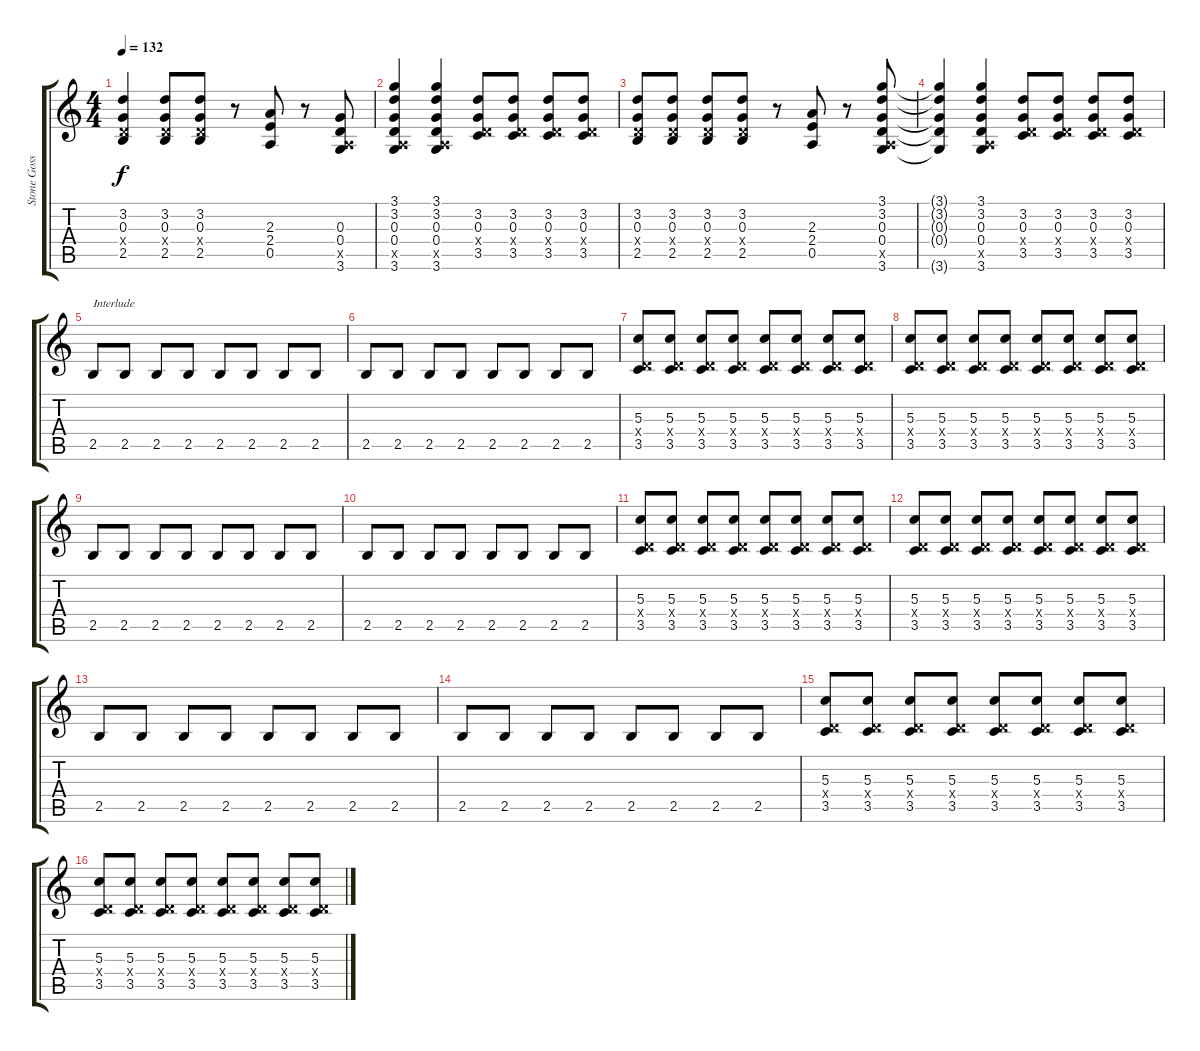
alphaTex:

\track ("Stone Gossard" "Stone Goss") {instrument distortionguitar}
\staff {score tabs}
\tuning (E4 B3 G3 D3 A2 E2) {hide}
\ts (4 4)
\tempo 132
\clef g2
\ks c
(3.2 0.3 0.4{x} 2.5).4{dy f} (3.2 0.3 0.4{x} 2.5).8 (3.2 0.3 0.4{x} 2.5).8 r.8 (2.3 2.4 0.5).8 r.8 (0.3 0.4 0.5{x} 3.6).8 |
(3.1 3.2 0.3 0.4 0.5{x} 3.6).4 (3.1 3.2 0.3 0.4 0.5{x} 3.6).4 (3.2 0.3 0.4{x} 3.5).8 (3.2 0.3 0.4{x} 3.5).8 (3.2 0.3 0.4{x} 3.5).8 (3.2 0.3 0.4{x} 3.5).8 |
(3.2 0.3 0.4{x} 2.5).8 (3.2 0.3 0.4{x} 2.5).8 (3.2 0.3 0.4{x} 2.5).8 (3.2 0.3 0.4{x} 2.5).8 r.8 (2.3 2.4 0.5).8 r.8 (3.1 3.2 0.3 0.4 0.5{x} 3.6).8 |
(3.1{t} 3.2{t} 0.3{t} 0.4{t} 3.6{t}).4 (3.1 3.2 0.3 0.4 0.5{x} 3.6).4 (3.2 0.3 0.4{x} 3.5).8 (3.2 0.3 0.4{x} 3.5).8 (3.2 0.3 0.4{x} 3.5).8 (3.2 0.3 0.4{x} 3.5).8 |
2.5.8{txt "Interlude"} 2.5.8 2.5.8 2.5.8 2.5.8 2.5.8 2.5.8 2.5.8 |
2.5.8 2.5.8 2.5.8 2.5.8 2.5.8 2.5.8 2.5.8 2.5.8 |
(5.3 0.4{x} 3.5).8 (5.3 0.4{x} 3.5).8 (5.3 0.4{x} 3.5).8 (5.3 0.4{x} 3.5).8 (5.3 0.4{x} 3.5).8 (5.3 0.4{x} 3.5).8 (5.3 0.4{x} 3.5).8 (5.3 0.4{x} 3.5).8 |
(5.3 0.4{x} 3.5).8 (5.3 0.4{x} 3.5).8 (5.3 0.4{x} 3.5).8 (5.3 0.4{x} 3.5).8 (5.3 0.4{x} 3.5).8 (5.3 0.4{x} 3.5).8 (5.3 0.4{x} 3.5).8 (5.3 0.4{x} 3.5).8 |
2.5.8 2.5.8 2.5.8 2.5.8 2.5.8 2.5.8 2.5.8 2.5.8 |
2.5.8 2.5.8 2.5.8 2.5.8 2.5.8 2.5.8 2.5.8 2.5.8 |
(5.3 0.4{x} 3.5).8 (5.3 0.4{x} 3.5).8 (5.3 0.4{x} 3.5).8 (5.3 0.4{x} 3.5).8 (5.3 0.4{x} 3.5).8 (5.3 0.4{x} 3.5).8 (5.3 0.4{x} 3.5).8 (5.3 0.4{x} 3.5).8 |
(5.3 0.4{x} 3.5).8 (5.3 0.4{x} 3.5).8 (5.3 0.4{x} 3.5).8 (5.3 0.4{x} 3.5).8 (5.3 0.4{x} 3.5).8 (5.3 0.4{x} 3.5).8 (5.3 0.4{x} 3.5).8 (5.3 0.4{x} 3.5).8 |
2.5.8 2.5.8 2.5.8 2.5.8 2.5.8 2.5.8 2.5.8 2.5.8 |
2.5.8 2.5.8 2.5.8 2.5.8 2.5.8 2.5.8 2.5.8 2.5.8 |
(5.3 0.4{x} 3.5).8 (5.3 0.4{x} 3.5).8 (5.3 0.4{x} 3.5).8 (5.3 0.4{x} 3.5).8 (5.3 0.4{x} 3.5).8 (5.3 0.4{x} 3.5).8 (5.3 0.4{x} 3.5).8 (5.3 0.4{x} 3.5).8 |
(5.3 0.4{x} 3.5).8 (5.3 0.4{x} 3.5).8 (5.3 0.4{x} 3.5).8 (5.3 0.4{x} 3.5).8 (5.3 0.4{x} 3.5).8 (5.3 0.4{x} 3.5).8 (5.3 0.4{x} 3.5).8 (5.3 0.4{x} 3.5).8
